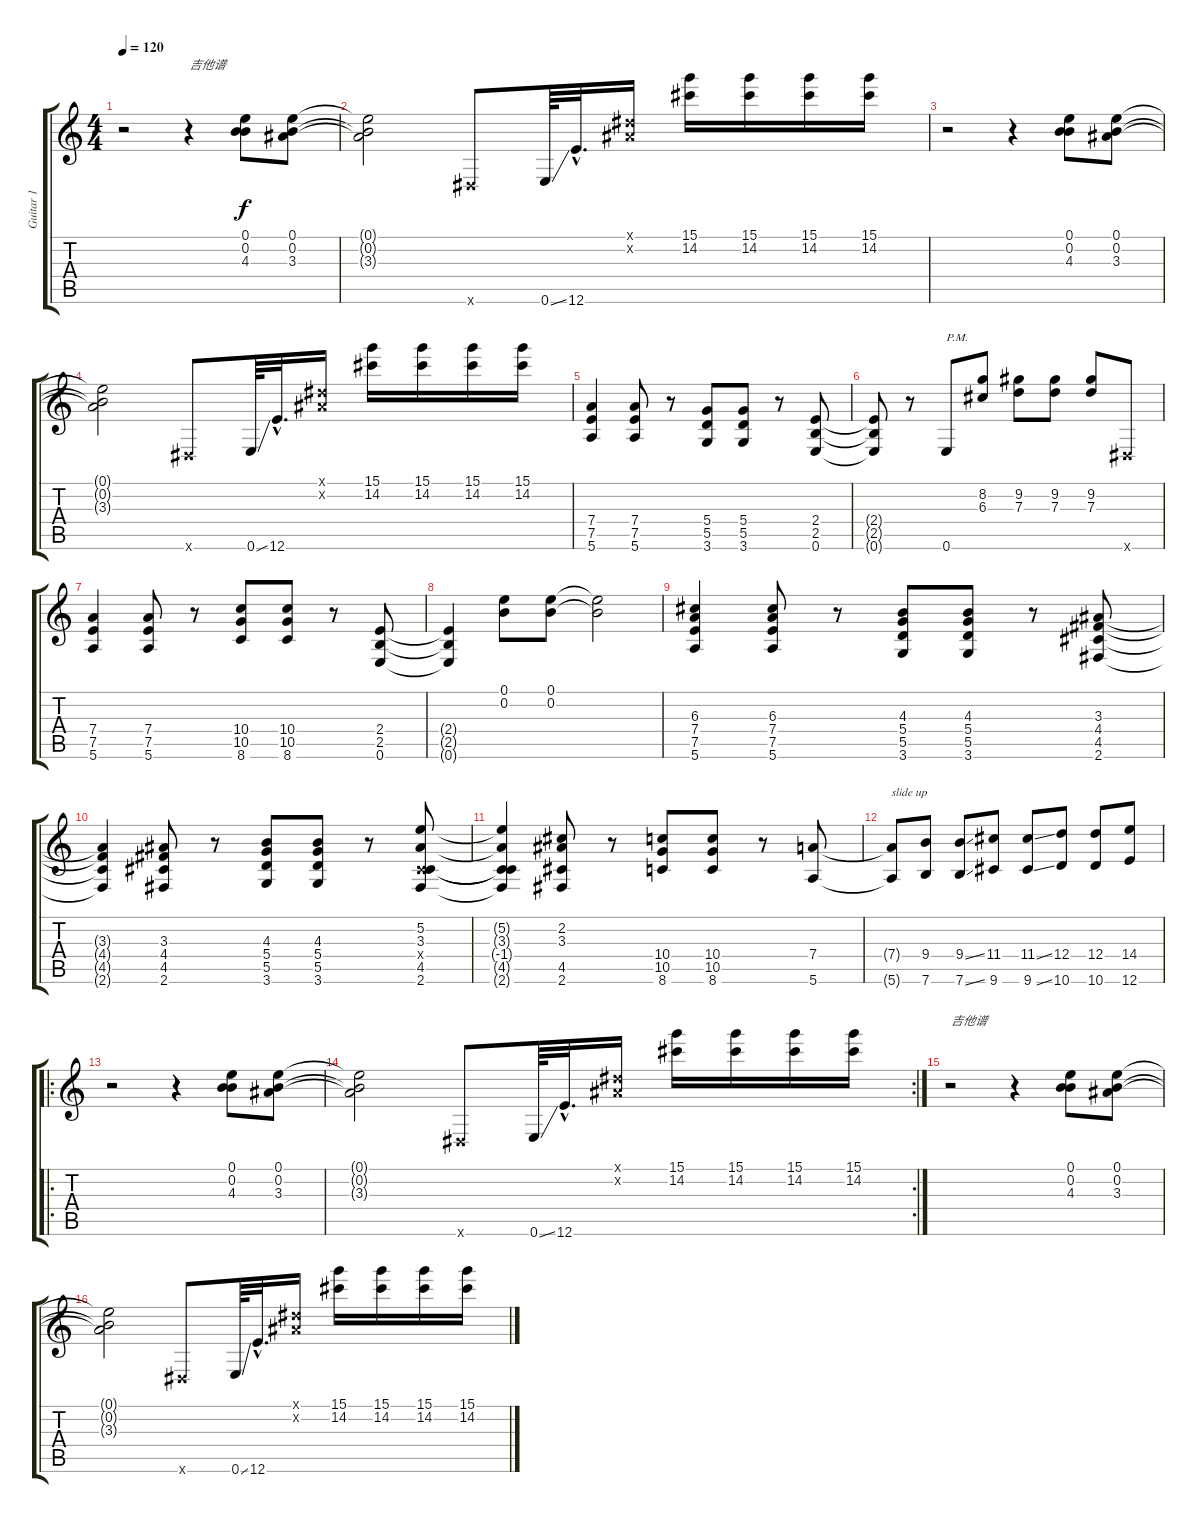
\track ("Guitar 1" "Guitar 1") {instrument overdrivenguitar}
\staff {score tabs}
\tuning (E4 B3 G3 D3 A2 E2) {hide}
\ts (4 4)
\tempo 120
\clef g2
\ks c
r.2{dy f} r.4{txt "吉他谱"} (0.1 0.2 4.3).8 (0.1 0.2 3.3).8 |
(0.1{t} 0.2{t} 3.3{t}).2 -1.6{x}.8 0.6{ss}.64 12.6{hac}.32{d} (-1.1{x} -1.2{x}).16 (15.1 14.2).16 (15.1 14.2).16 (15.1 14.2).16 (15.1 14.2).16 |
r.2 r.4 (0.1 0.2 4.3).8 (0.1 0.2 3.3).8 |
(0.1{t} 0.2{t} 3.3{t}).2 -1.6{x}.8 0.6{ss}.64 12.6{hac}.32{d} (-1.1{x} -1.2{x}).16 (15.1 14.2).16 (15.1 14.2).16 (15.1 14.2).16 (15.1 14.2).16 |
(7.4 7.5 5.6).4 (7.4 7.5 5.6).8 r.8 (5.4 5.5 3.6).8 (5.4 5.5 3.6).8 r.8 (2.4 2.5 0.6).8 |
(2.4{t} 2.5{t} 0.6{t}).8 r.8 0.6.8{txt "P.M."} (8.2 6.3).8 (9.2 7.3).8 (9.2 7.3).8 (9.2 7.3).8 -1.6{x}.8 |
(7.4 7.5 5.6).4 (7.4 7.5 5.6).8 r.8 (10.4 10.5 8.6).8 (10.4 10.5 8.6).8 r.8 (2.4 2.5 0.6).8 |
(2.4{t} 2.5{t} 0.6{t}).4 (0.1 0.2).8 (0.1 0.2).8 (0.1{t} 0.2{t}).2 |
(6.3 7.4 7.5 5.6).4 (6.3 7.4 7.5 5.6).8 r.8 (4.3 5.4 5.5 3.6).8 (4.3 5.4 5.5 3.6).8 r.8 (3.3 4.4 4.5 2.6).8 |
(3.3{t} 4.4{t} 4.5{t} 2.6{t}).4 (3.3 4.4 4.5 2.6).8 r.8 (4.3 5.4 5.5 3.6).8 (4.3 5.4 5.5 3.6).8 r.8 (5.2 3.3 -1.4{x} 4.5 2.6).8 |
(5.2{t} 3.3{t} -1.4{t} 4.5{t} 2.6{t}).4 (2.2 3.3 4.5 2.6).8 r.8 (10.4 10.5 8.6).8 (10.4 10.5 8.6).8 r.8 (7.4 5.6).8 |
(7.4{t} 5.6{t}).8{txt "slide up"} (9.4 7.6).8 (9.4{ss} 7.6{ss}).8 (11.4 9.6).8 (11.4{ss} 9.6{ss}).8 (12.4 10.6).8 (12.4 10.6).8 (14.4 12.6).8 |
\ro
r.2 r.4 (0.1 0.2 4.3).8 (0.1 0.2 3.3).8 |
\rc 2
(0.1{t} 0.2{t} 3.3{t}).2 -1.6{x}.8 0.6{ss}.64 12.6{hac}.32{d} (-1.1{x} -1.2{x}).16 (15.1 14.2).16 (15.1 14.2).16 (15.1 14.2).16 (15.1 14.2).16 |
r.2{txt "吉他谱"} r.4 (0.1 0.2 4.3).8 (0.1 0.2 3.3).8 |
(0.1{t} 0.2{t} 3.3{t}).2 -1.6{x}.8 0.6{ss}.64 12.6{hac}.32{d} (-1.1{x} -1.2{x}).16 (15.1 14.2).16 (15.1 14.2).16 (15.1 14.2).16 (15.1 14.2).16
